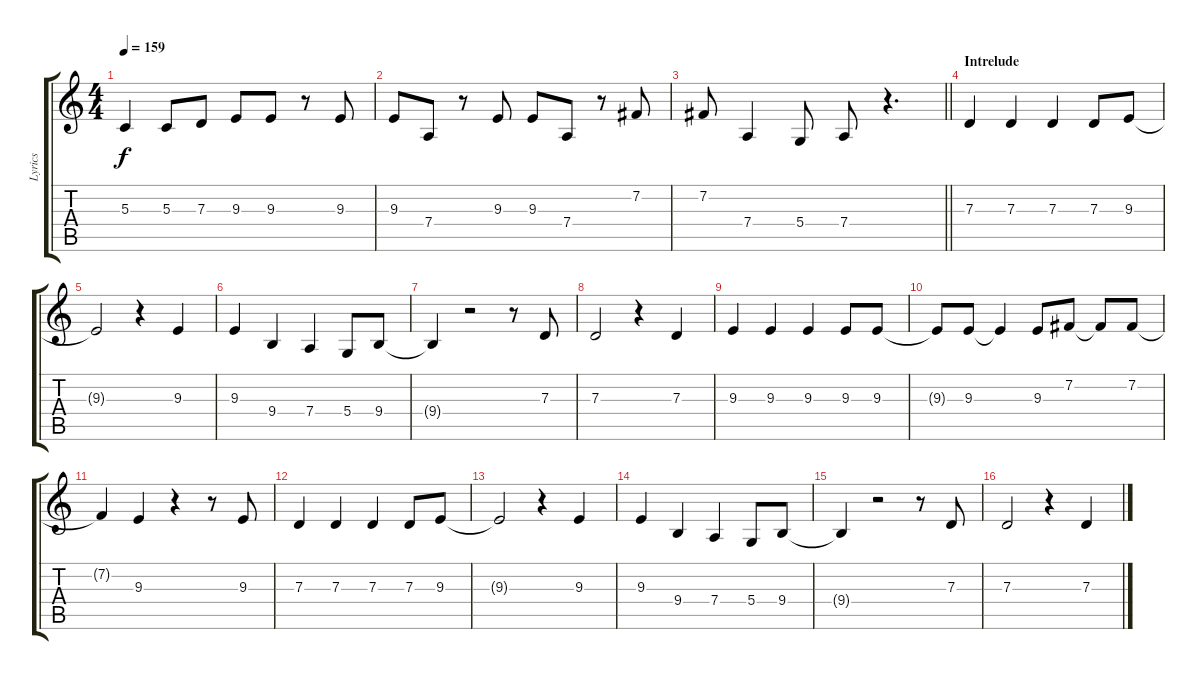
\track ("Lyrics" "Lyrics") {instrument viola}
\staff {score tabs}
\tuning (E4 B3 G3 D3 A2 E2) {hide}
\ts (4 4)
\tempo 159
\clef g2
\ks c
5.3.4{dy f} 5.3.8 7.3.8 9.3.8 9.3.8 r.8 9.3.8 |
9.3.8 7.4.8 r.8 9.3.8 9.3.8 7.4.8 r.8 7.2.8 |
\barLineRight lightlight
7.2.8 7.4.4 5.4.8 7.4.8 r.4{d} |
\section ("" "Intrelude")
7.3.4 7.3.4 7.3.4 7.3.8 9.3.8 |
9.3{t}.2 r.4 9.3.4 |
9.3.4 9.4.4 7.4.4 5.4.8 9.4.8 |
9.4{t}.4 r.2 r.8 7.3.8 |
7.3.2 r.4 7.3.4 |
9.3.4 9.3.4 9.3.4 9.3.8 9.3.8 |
9.3{t}.8 9.3.8 9.3{t}.4 9.3.8 7.2.8 7.2{t}.8 7.2.8 |
7.2{t}.4 9.3.4 r.4 r.8 9.3.8 |
7.3.4 7.3.4 7.3.4 7.3.8 9.3.8 |
9.3{t}.2 r.4 9.3.4 |
9.3.4 9.4.4 7.4.4 5.4.8 9.4.8 |
9.4{t}.4 r.2 r.8 7.3.8 |
7.3.2 r.4 7.3.4
